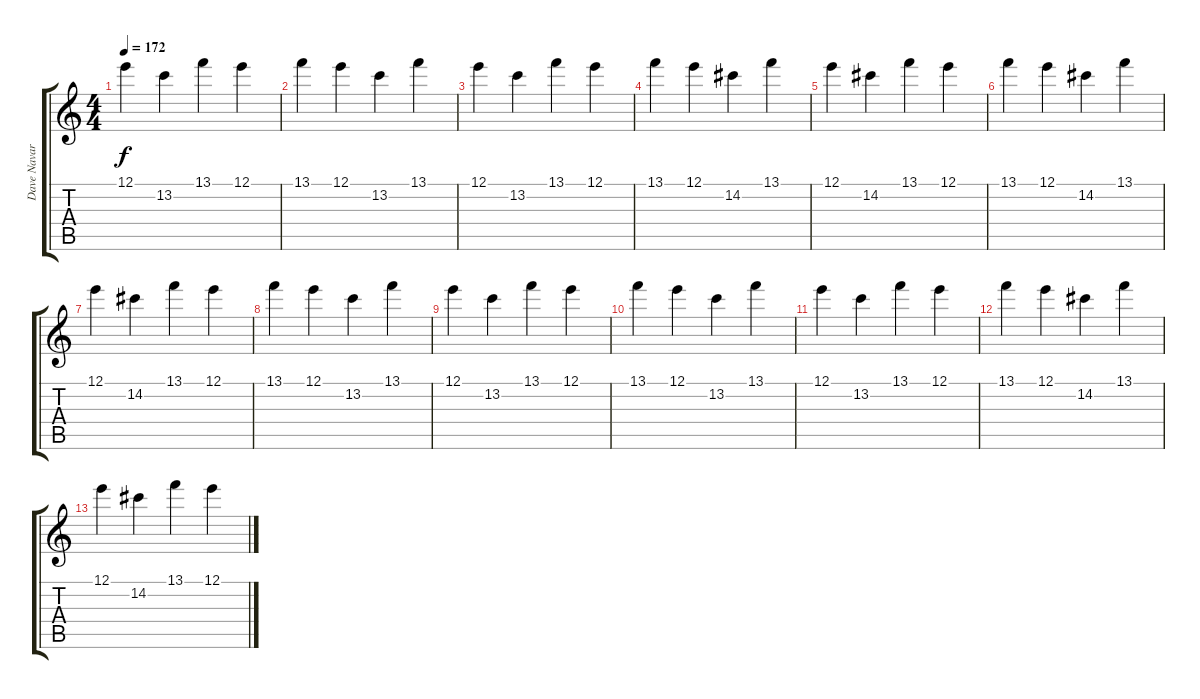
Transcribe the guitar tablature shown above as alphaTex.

\track ("Dave Navarro" "Dave Navar") {instrument distortionguitar}
\staff {score tabs}
\tuning (E4 B3 G3 D3 A2 E2) {hide}
\ts (4 4)
\tempo 172
\clef g2
\ks c
12.1.4{dy f} 13.2.4 13.1.4 12.1.4 |
13.1.4 12.1.4 13.2.4 13.1.4 |
12.1.4 13.2.4 13.1.4 12.1.4 |
13.1.4 12.1.4 14.2.4 13.1.4 |
12.1.4 14.2.4 13.1.4 12.1.4 |
13.1.4 12.1.4 14.2.4 13.1.4 |
12.1.4 14.2.4 13.1.4 12.1.4 |
13.1.4 12.1.4 13.2.4 13.1.4 |
12.1.4 13.2.4 13.1.4 12.1.4 |
13.1.4 12.1.4 13.2.4 13.1.4 |
12.1.4 13.2.4 13.1.4 12.1.4 |
13.1.4 12.1.4 14.2.4 13.1.4 |
12.1.4 14.2.4 13.1.4 12.1.4
